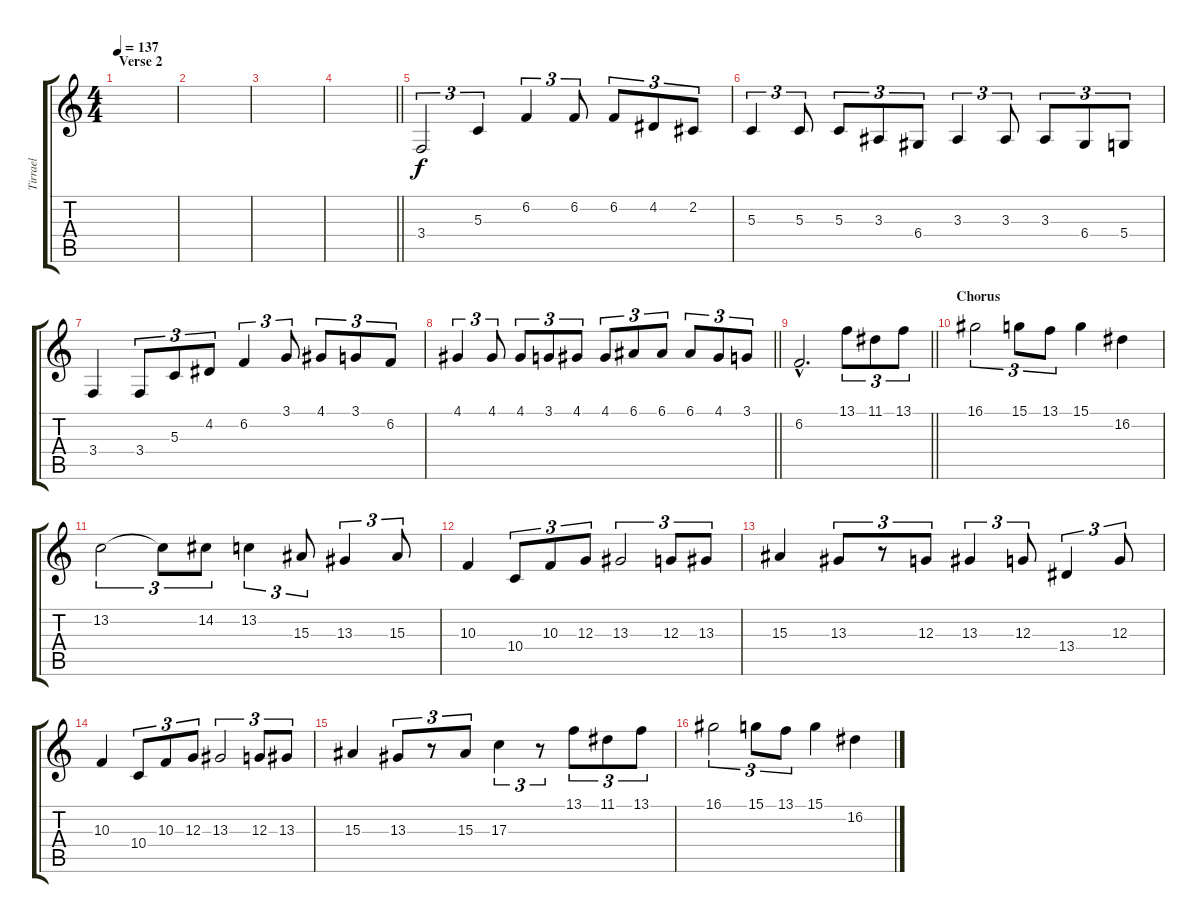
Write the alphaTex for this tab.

\track ("Tirrael" "Tirrael") {instrument accordion}
\staff {score tabs}
\tuning (E4 B3 G3 D3 A2 E2) {hide}
\ts (4 4)
\section ("" "Verse 2")
\tempo 137
\clef g2
\ks c
|
|
|
\barLineRight lightlight
|
\section ("" "")
3.4.2{tu (3 2)} 5.3.4{tu (3 2)} 6.2.4{tu (3 2)} 6.2.8{tu (3 2)} 6.2.8{tu (3 2)} 4.2.8{tu (3 2)} 2.2.8{tu (3 2)} |
5.3.4{tu (3 2)} 5.3.8{tu (3 2)} 5.3.8{tu (3 2)} 3.3.8{tu (3 2)} 6.4.8{tu (3 2)} 3.3.4{tu (3 2)} 3.3.8{tu (3 2)} 3.3.8{tu (3 2)} 6.4.8{tu (3 2)} 5.4.8{tu (3 2)} |
3.4.4 3.4.8{tu (3 2)} 5.3.8{tu (3 2)} 4.2.8{tu (3 2)} 6.2.4{tu (3 2)} 3.1.8{tu (3 2)} 4.1.8{tu (3 2)} 3.1.8{tu (3 2)} 6.2.8{tu (3 2)} |
\barLineRight lightlight
4.1.4{tu (3 2)} 4.1.8{tu (3 2)} 4.1.8{tu (3 2)} 3.1.8{tu (3 2)} 4.1.8{tu (3 2)} 4.1.8{tu (3 2)} 6.1.8{tu (3 2)} 6.1.8{tu (3 2)} 6.1.8{tu (3 2)} 4.1.8{tu (3 2)} 3.1.8{tu (3 2)} |
\barLineRight lightlight
6.2{hac}.2{d} 13.1.8{tu (3 2)} 11.1.8{tu (3 2)} 13.1.8{tu (3 2)} |
\section ("" "Chorus")
16.1.2{tu (3 2)} 15.1.8{tu (3 2)} 13.1.8{tu (3 2)} 15.1.4 16.2.4 |
13.2.2{tu (3 2)} 13.2{t}.8{tu (3 2)} 14.2.8{tu (3 2)} 13.2.4{tu (3 2)} 15.3.8{tu (3 2)} 13.3.4{tu (3 2)} 15.3.8{tu (3 2)} |
10.3.4 10.4.8{tu (3 2)} 10.3.8{tu (3 2)} 12.3.8{tu (3 2)} 13.3.2{tu (3 2)} 12.3.8{tu (3 2)} 13.3.8{tu (3 2)} |
15.3.4 13.3.8{tu (3 2)} r.8{tu (3 2)} 12.3.8{tu (3 2)} 13.3.4{tu (3 2)} 12.3.8{tu (3 2)} 13.4.4{tu (3 2)} 12.3.8{tu (3 2)} |
10.3.4 10.4.8{tu (3 2)} 10.3.8{tu (3 2)} 12.3.8{tu (3 2)} 13.3.2{tu (3 2)} 12.3.8{tu (3 2)} 13.3.8{tu (3 2)} |
15.3.4 13.3.8{tu (3 2)} r.8{tu (3 2)} 15.3.8{tu (3 2)} 17.3.4{tu (3 2)} r.8{tu (3 2)} 13.1.8{tu (3 2)} 11.1.8{tu (3 2)} 13.1.8{tu (3 2)} |
16.1.2{tu (3 2)} 15.1.8{tu (3 2)} 13.1.8{tu (3 2)} 15.1.4 16.2.4
